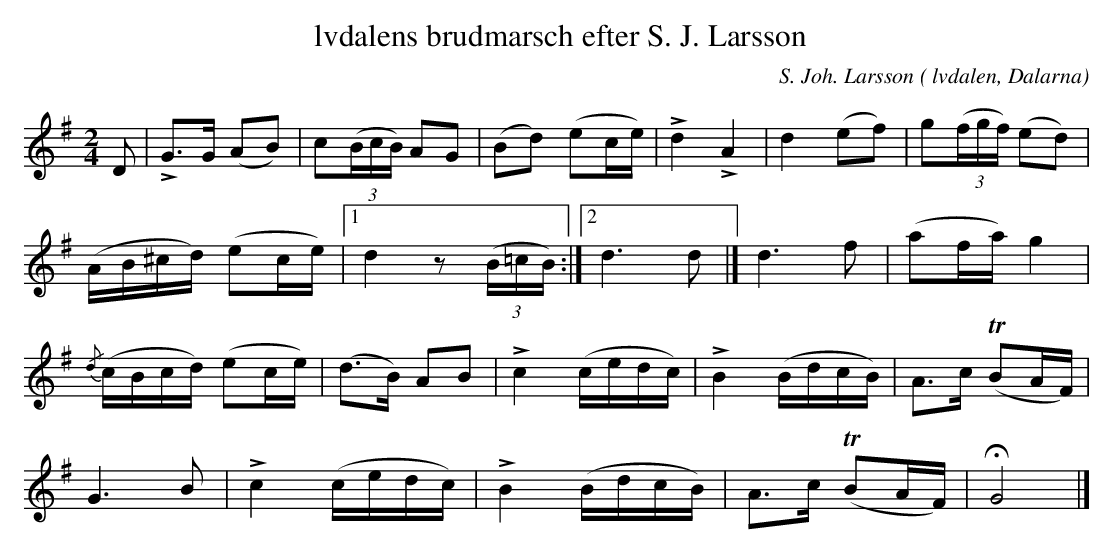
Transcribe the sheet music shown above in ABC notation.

X:1
T:  lvdalens brudmarsch efter S. J. Larsson
C: S. Joh. Larsson
O:  lvdalen, Dalarna
L: 1/8
M: 2/4
K: G
D | LG>G (AB) | c((3B/c/B/) AG | (Bd) (ec/e/) | Ld2 LA2 | d2 (ef) | g((3f/g/f/) (ed) |
(A/B/^c/d/) (ec/e/) |1 d2 z((3B/=c/B/) :|2 d2>d2 |] d2>f2 | (af/a/) g2 |
{/d}(c/B/c/d/) (ec/e/) | (d>B) AB | Lc2 (c/e/d/c/) | LB2 (B/d/c/B/) | A>c (TBA/F/) |
G2>B2 | Lc2 (c/e/d/c/) | LB2 (B/d/c/B/) | A>c (TBA/F/) | HG4 |]
